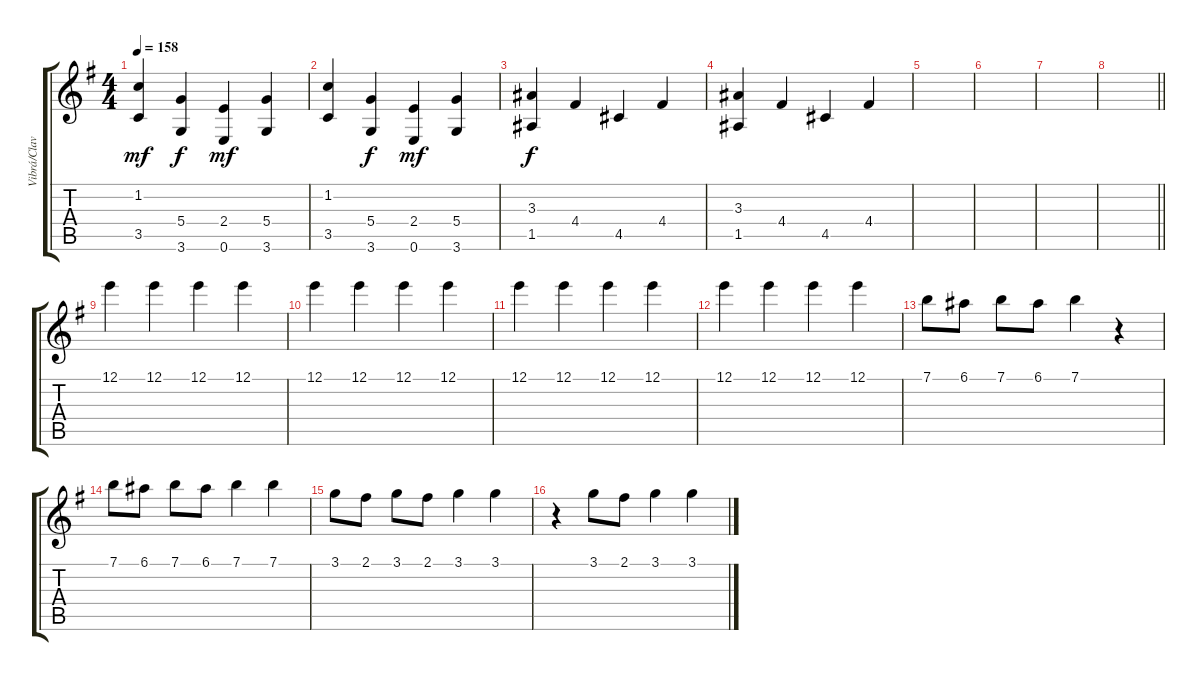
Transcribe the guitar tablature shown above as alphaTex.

\track ("Vibrá/Clavi" "Vibrá/Clav") {instrument vibraphone}
\staff {score tabs}
\tuning (E5 B4 G4 D4 A3 E3) {hide}
\ts (4 4)
\tempo 158
\clef g2
\ks g
(1.2 3.5).4{dy mf} (5.4 3.6).4{dy f} (2.4 0.6).4{dy mf} (5.4 3.6).4 |
(1.2 3.5).4 (5.4 3.6).4{dy f} (2.4 0.6).4{dy mf} (5.4 3.6).4 |
(3.3 1.5).4{dy f} 4.4.4 4.5.4 4.4.4 |
(3.3 1.5).4 4.4.4 4.5.4 4.4.4 |
|
|
|
\barLineRight lightlight
|
12.1.4{volume 12 instrument marimba} 12.1.4 12.1.4 12.1.4 |
12.1.4 12.1.4 12.1.4 12.1.4 |
12.1.4 12.1.4 12.1.4 12.1.4 |
12.1.4 12.1.4 12.1.4 12.1.4 |
7.1.8 6.1.8 7.1.8 6.1.8 7.1.4 r.4 |
7.1.8 6.1.8 7.1.8 6.1.8 7.1.4 7.1.4 |
3.1.8 2.1.8 3.1.8 2.1.8 3.1.4 3.1.4 |
r.4 3.1.8 2.1.8 3.1.4 3.1.4
